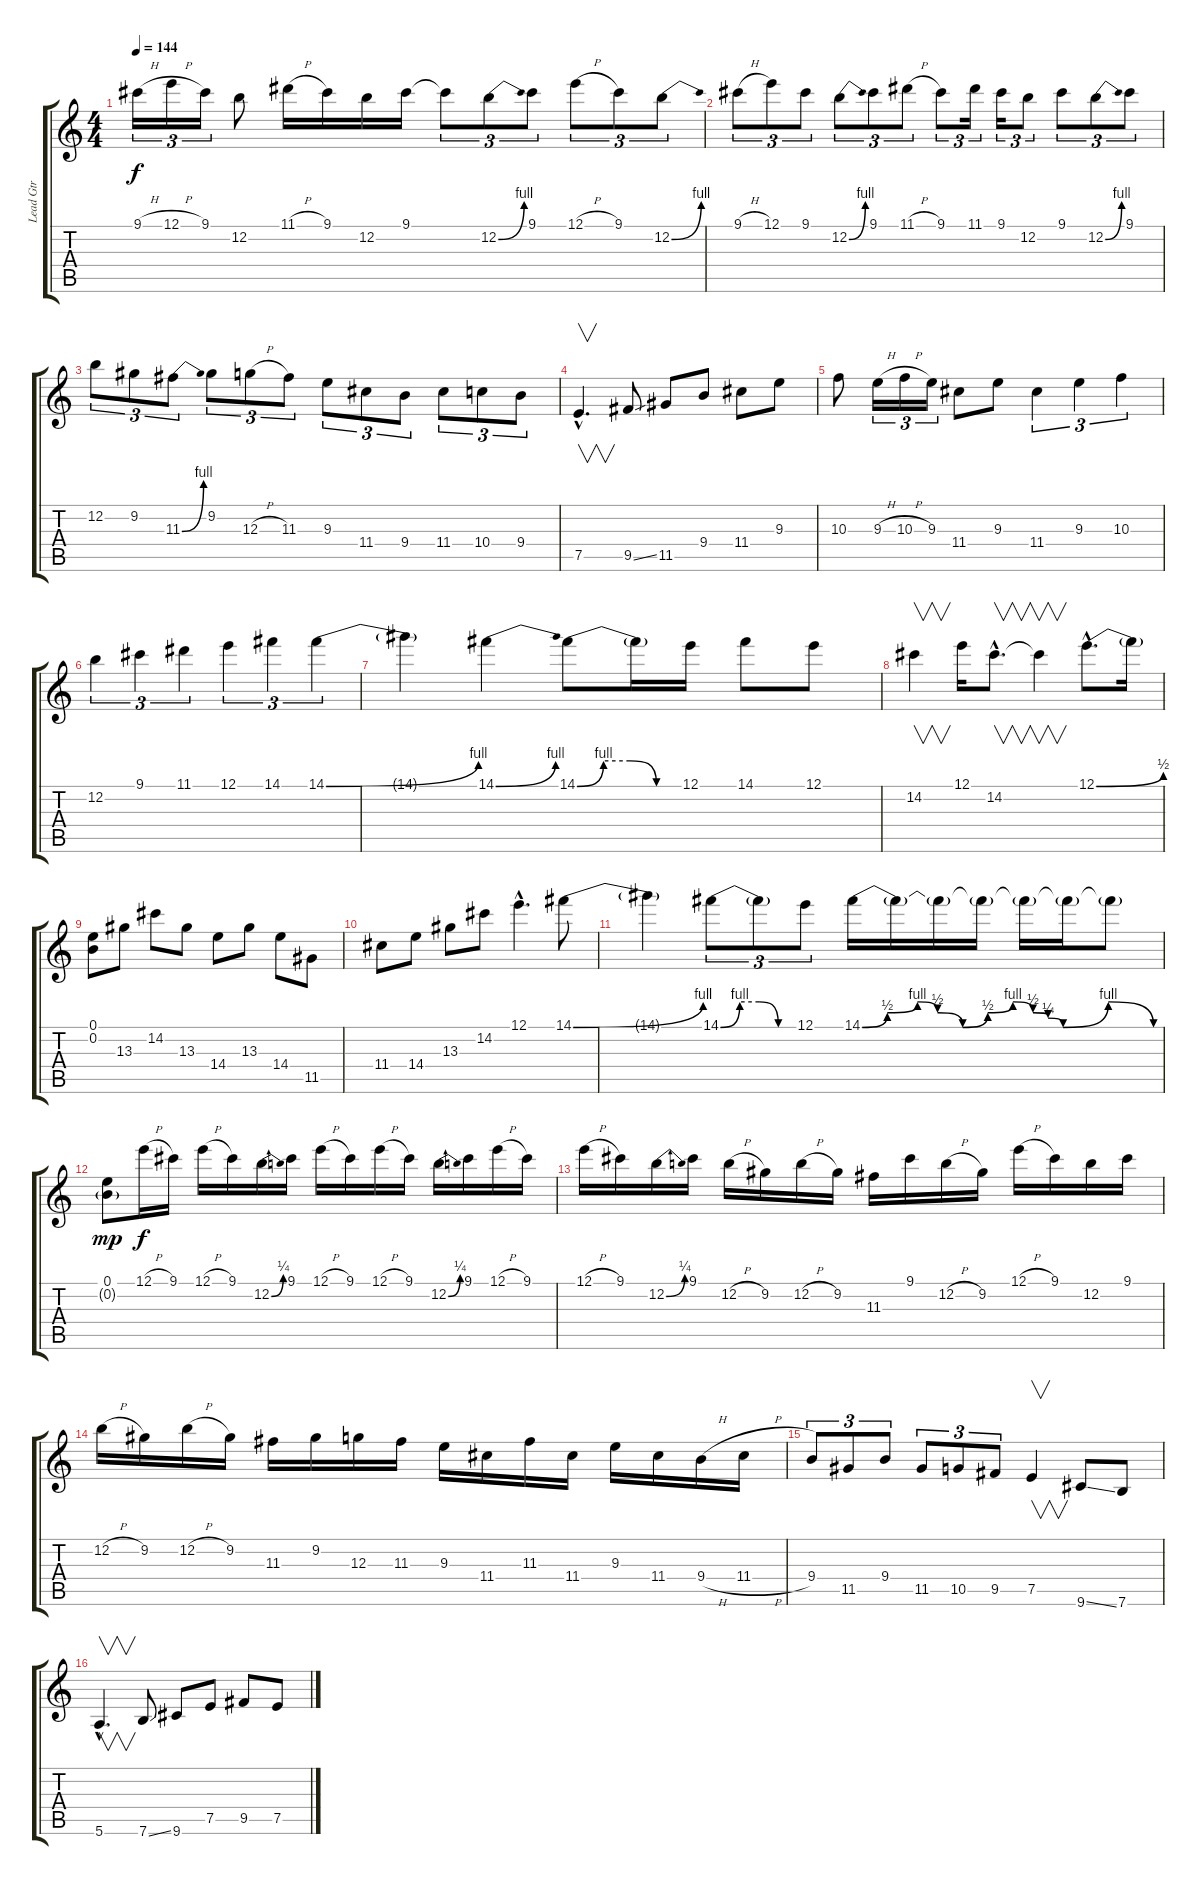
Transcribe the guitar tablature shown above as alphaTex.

\track ("Lead Gtr" "Lead Gtr") {instrument overdrivenguitar}
\staff {score tabs}
\tuning (E4 B3 G3 D3 A2 E2) {hide}
\ts (4 4)
\tempo 144
\clef g2
\ks c
9.1{h}.16{tu (3 2) dy f} 12.1{h}.16{tu (3 2)} 9.1.16{tu (3 2)} 12.2.8 11.1{h}.16 9.1.16 12.2.16 9.1.16 9.1{t}.8{tu (3 2)} 12.2{be (bend 0 0 60 4)}.8{tu (3 2)} 9.1.8{tu (3 2)} 12.1{h}.8{tu (3 2)} 9.1.8{tu (3 2)} 12.2{be (bend 0 0 60 4)}.8{tu (3 2)} |
9.1{h}.8{tu (3 2)} 12.1.8{tu (3 2)} 9.1.8{tu (3 2)} 12.2{be (bend 0 0 60 4)}.8{tu (3 2)} 9.1.8{tu (3 2)} 11.1{h}.8{tu (3 2)} 9.1.8{tu (3 2)} 11.1.16{tu (3 2)} 9.1.16{tu (3 2)} 12.2.8{tu (3 2)} 9.1.8{tu (3 2)} 12.2{be (bend 0 0 60 4)}.8{tu (3 2)} 9.1.8{tu (3 2)} |
12.2.8{tu (3 2)} 9.2.8{tu (3 2)} 11.3{be (bend 0 0 60 4)}.8{tu (3 2)} 9.2.8{tu (3 2)} 12.3{h}.8{tu (3 2)} 11.3.8{tu (3 2)} 9.3.8{tu (3 2)} 11.4.8{tu (3 2)} 9.4.8{tu (3 2)} 11.4.8{tu (3 2)} 10.4.8{tu (3 2)} 9.4.8{tu (3 2)} |
7.5{hac}.4{v d} 9.5{ss}.8 11.5.8 9.4.8 11.4.8 9.3.8 |
10.3.8 9.3{h}.16{tu (3 2)} 10.3{h}.16{tu (3 2)} 9.3.16{tu (3 2)} 11.4.8 9.3.8 11.4.4{tu (3 2)} 9.3.4{tu (3 2)} 10.3.4{tu (3 2)} |
12.2.4{tu (3 2)} 9.1.4{tu (3 2)} 11.1.4{tu (3 2)} 12.1.4{tu (3 2)} 14.1.4{tu (3 2)} 14.1{be (bend 0 0 60 4)}.4{tu (3 2)} |
14.1{t}.4 14.1{be (bend 0 0 60 4)}.4 14.1{be (custom 0 0 15 4 30 4 45 0 60 0)}.8 14.1{t}.16 12.1.16 14.1.8 12.1.8 |
14.2.4{v} 12.1.16 14.2{hac}.8{v d} 14.2{t}.4{v} 12.1{be (bend 0 0 60 2) hac}.8{d} 12.1{t}.16 |
(0.1 0.2).8 13.3.8 14.2.8 13.3.8 14.4.8 13.3.8 14.4.8 11.5.8 |
11.4.8 14.4.8 13.3.8 14.2.8 12.1{hac}.4{d} 14.1{be (bend 0 0 60 4)}.8 |
14.1{t}.4 14.1{be (custom 0 0 15 4 30 4 45 0 60 0)}.8{tu (3 2)} 14.1{t}.8{tu (3 2)} 12.1.8{tu (3 2)} 14.1{be (custom 0 0 5 2 11 4 15 2 20 0 25 2 30 4 34 2 37 1 40 0 49 4 58 0 60 0)}.16 14.1{t}.16 14.1{t}.16 14.1{t}.16 14.1{t}.16 14.1{t}.16 14.1{t}.8 |
(0.1 0.2{g}).8{dy mp} 12.1{h}.16{dy f} 9.1.16 12.1{h}.16 9.1.16 12.2{be (bend 0 0 60 1)}.16 9.1.16 12.1{h}.16 9.1.16 12.1{h}.16 9.1.16 12.2{be (bend 0 0 60 1)}.16 9.1.16 12.1{h}.16 9.1.16 |
12.1{h}.16 9.1.16 12.2{be (bend 0 0 60 1)}.16 9.1.16 12.2{h}.16 9.2.16 12.2{h}.16 9.2.16 11.3.16 9.1.16 12.2{h}.16 9.2.16 12.1{h}.16 9.1.16 12.2.16 9.1.16 |
12.2{h}.16 9.2.16 12.2{h}.16 9.2.16 11.3.16 9.2.16 12.3.16 11.3.16 9.3.16 11.4.16 11.3.16 11.4.16 9.3.16 11.4.16 9.4{h}.16 11.4{h}.16 |
9.4.8{tu (3 2)} 11.5.8{tu (3 2)} 9.4.8{tu (3 2)} 11.5.8{tu (3 2)} 10.5.8{tu (3 2)} 9.5.8{tu (3 2)} 7.5.4{v} 9.6{ss}.8 7.6.8 |
5.6{hac}.4{v d} 7.6{ss}.8 9.6.8 7.5.8 9.5.8 7.5.8
